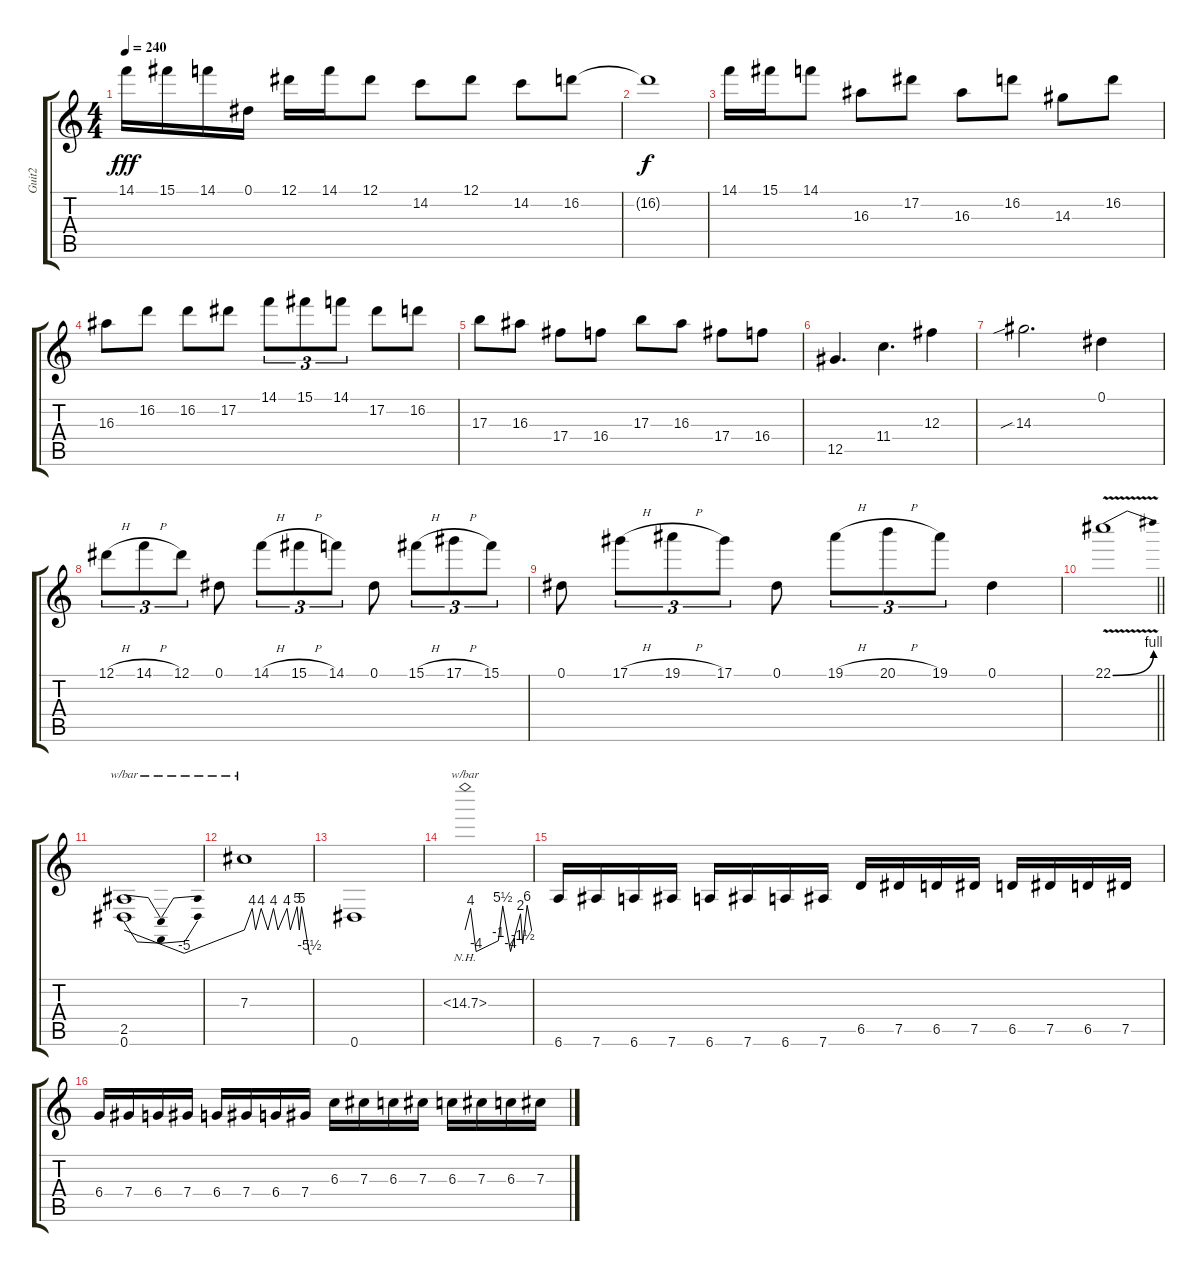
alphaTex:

\track ("Guit2" "Guit2") {instrument distortionguitar}
\staff {score tabs}
\tuning (Eb4 Bb3 Gb3 Db3 Ab2 Eb2) {hide}
\ts (4 4)
\tempo 240
\clef g2
\ks c
14.1.16{dy fff} 15.1.16 14.1.16 0.1.16 12.1.16 14.1.16 12.1.8 14.2.8 12.1.8 14.2.8 16.2.8 |
16.2{t}.1{dy f} |
14.1.16 15.1.16 14.1.8 16.3.8 17.2.8 16.3.8 16.2.8 14.3.8 16.2.8 |
16.3.8 16.2.8 16.2.8 17.2.8 14.1.8{tu (3 2)} 15.1.8{tu (3 2)} 14.1.8{tu (3 2)} 17.2.8 16.2.8 |
17.3.8 16.3.8 17.4.8 16.4.8 17.3.8 16.3.8 17.4.8 16.4.8 |
12.5.4{d} 11.4.4{d} 12.3.4 |
14.3{sib}.2{d} 0.1.4 |
12.1{h}.8{tu (3 2)} 14.1{h}.8{tu (3 2)} 12.1.8{tu (3 2)} 0.1.8 14.1{h}.8{tu (3 2)} 15.1{h}.8{tu (3 2)} 14.1.8{tu (3 2)} 0.1.8 15.1{h}.8{tu (3 2)} 17.1{h}.8{tu (3 2)} 15.1.8{tu (3 2)} |
0.1.8 17.1{h}.8{tu (3 2)} 19.1{h}.8{tu (3 2)} 17.1.8{tu (3 2)} 0.1.8 19.1{h}.8{tu (3 2)} 20.1{h}.8{tu (3 2)} 19.1.8{tu (3 2)} 0.1.4 |
\barLineRight lightlight
22.1{be (bend 0 0 60 4) v}.1 |
(2.5 0.6).1{tbe (dip default 0 0 45 -20 60 0)} |
7.3.1{tbe (custom default 0 0 7 16 10 0 15 16 21 0 26 16 30 0 38 16 41 0 47 20 49 0 51 20 58 -22 60 -22)} |
0.6.1 |
15.3{nh}.1{tbe (custom default 0 0 5 16 10 -16 30 -4 34 22 41 -16 50 8 52 -6 56 24 60 0)} |
6.6.16 7.6.16 6.6.16 7.6.16 6.6.16 7.6.16 6.6.16 7.6.16 6.5.16 7.5.16 6.5.16 7.5.16 6.5.16 7.5.16 6.5.16 7.5.16 |
6.4.16 7.4.16 6.4.16 7.4.16 6.4.16 7.4.16 6.4.16 7.4.16 6.3.16 7.3.16 6.3.16 7.3.16 6.3.16 7.3.16 6.3.16 7.3.16
